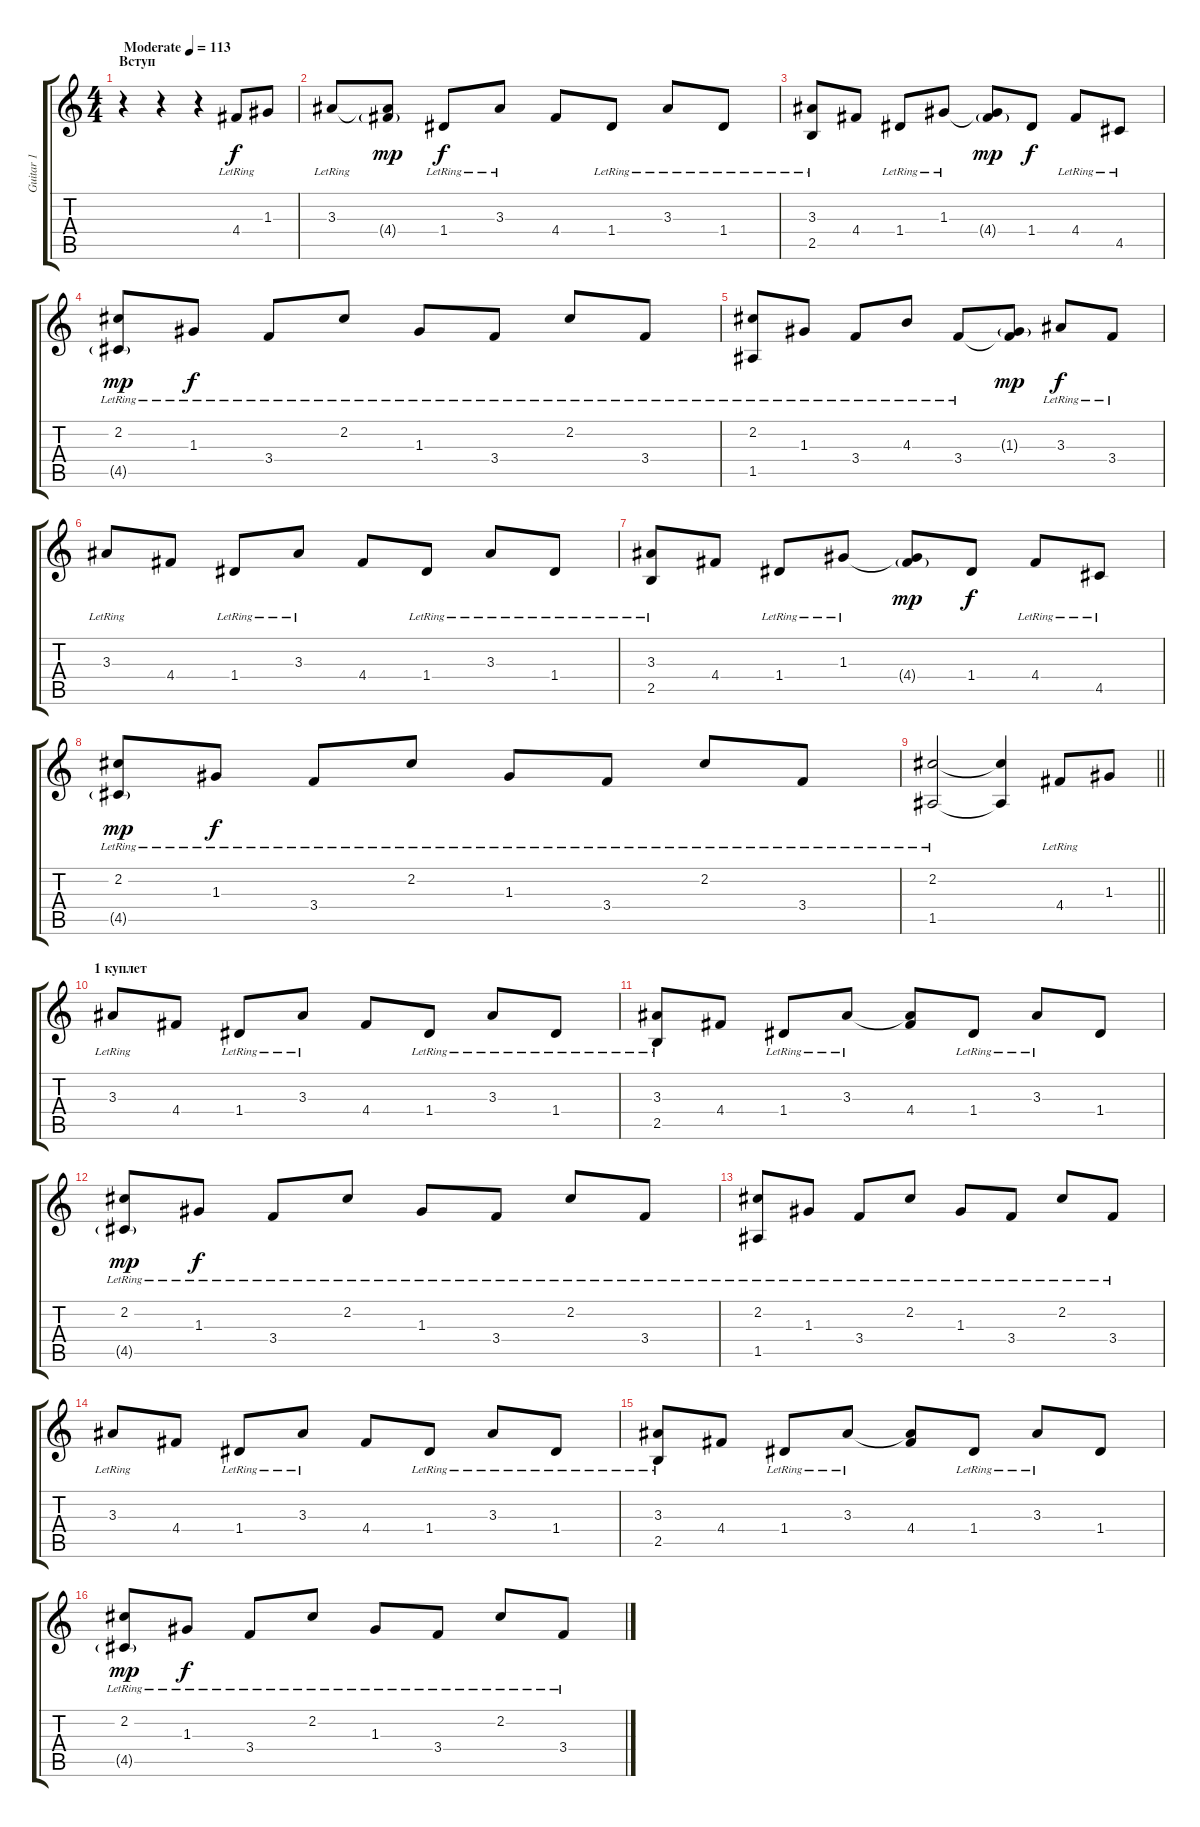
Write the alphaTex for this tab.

\track ("Guitar 1" "Guitar 1") {instrument acousticguitarnylon}
\staff {score tabs}
\tuning (E4 B3 G3 D3 A2 E2) {hide}
\ts (4 4)
\section ("" "Вступ")
\tempo (113 "Moderate")
\clef g2
\ks c
r.4{dy f instrument acousticguitarnylon} r.4 r.4 4.4{lr}.8 1.3.8 |
3.3{lr}.8 (3.3{t} 4.4{g}).8{dy mp} 1.4{lr}.8{dy f} 3.3{lr}.8 4.4.8 1.4{lr}.8 3.3{lr}.8 1.4{lr}.8 |
(3.3{lr} 2.5{lr}).8 4.4.8 1.4{lr}.8 1.3{lr}.8 (1.3{t} 4.4{g}).8{dy mp} 1.4.8{dy f} 4.4{lr}.8 4.5{lr}.8 |
(2.2{lr} 4.5{g lr}).8{dy mp} 1.3{lr}.8{dy f} 3.4{lr}.8 2.2{lr}.8 1.3{lr}.8 3.4{lr}.8 2.2{lr}.8 3.4{lr}.8 |
(2.2{lr} 1.5{lr}).8 1.3{lr}.8 3.4{lr}.8 4.3{lr}.8 3.4{lr}.8 (1.3{g} 3.4{t}).8{dy mp} 3.3{lr}.8{dy f} 3.4{lr}.8 |
3.3{lr}.8 4.4.8 1.4{lr}.8 3.3{lr}.8 4.4.8 1.4{lr}.8 3.3{lr}.8 1.4{lr}.8 |
(3.3{lr} 2.5{lr}).8 4.4.8 1.4{lr}.8 1.3{lr}.8 (1.3{t} 4.4{g}).8{dy mp} 1.4.8{dy f} 4.4{lr}.8 4.5{lr}.8 |
(2.2{lr} 4.5{g lr}).8{dy mp} 1.3{lr}.8{dy f} 3.4{lr}.8 2.2{lr}.8 1.3{lr}.8 3.4{lr}.8 2.2{lr}.8 3.4{lr}.8 |
\barLineRight lightlight
(2.2{lr} 1.5{lr}).2 (2.2{t} 1.5{t}).4 4.4{lr}.8 1.3.8 |
\section ("" "1 куплет")
3.3{lr}.8 4.4.8 1.4{lr}.8 3.3{lr}.8 4.4.8 1.4{lr}.8 3.3{lr}.8 1.4{lr}.8 |
(3.3{lr} 2.5{lr}).8 4.4.8 1.4{lr}.8 3.3{lr}.8 (3.3{t} 4.4).8 1.4{lr}.8 3.3{lr}.8 1.4.8 |
(2.2{lr} 4.5{g lr}).8{dy mp} 1.3{lr}.8{dy f} 3.4{lr}.8 2.2{lr}.8 1.3{lr}.8 3.4{lr}.8 2.2{lr}.8 3.4{lr}.8 |
(2.2{lr} 1.5{lr}).8 1.3{lr}.8 3.4{lr}.8 2.2{lr}.8 1.3{lr}.8 3.4{lr}.8 2.2{lr}.8 3.4{lr}.8 |
3.3{lr}.8 4.4.8 1.4{lr}.8 3.3{lr}.8 4.4.8 1.4{lr}.8 3.3{lr}.8 1.4{lr}.8 |
(3.3{lr} 2.5{lr}).8 4.4.8 1.4{lr}.8 3.3{lr}.8 (3.3{t} 4.4).8 1.4{lr}.8 3.3{lr}.8 1.4.8 |
(2.2{lr} 4.5{g lr}).8{dy mp} 1.3{lr}.8{dy f} 3.4{lr}.8 2.2{lr}.8 1.3{lr}.8 3.4{lr}.8 2.2{lr}.8 3.4{lr}.8
